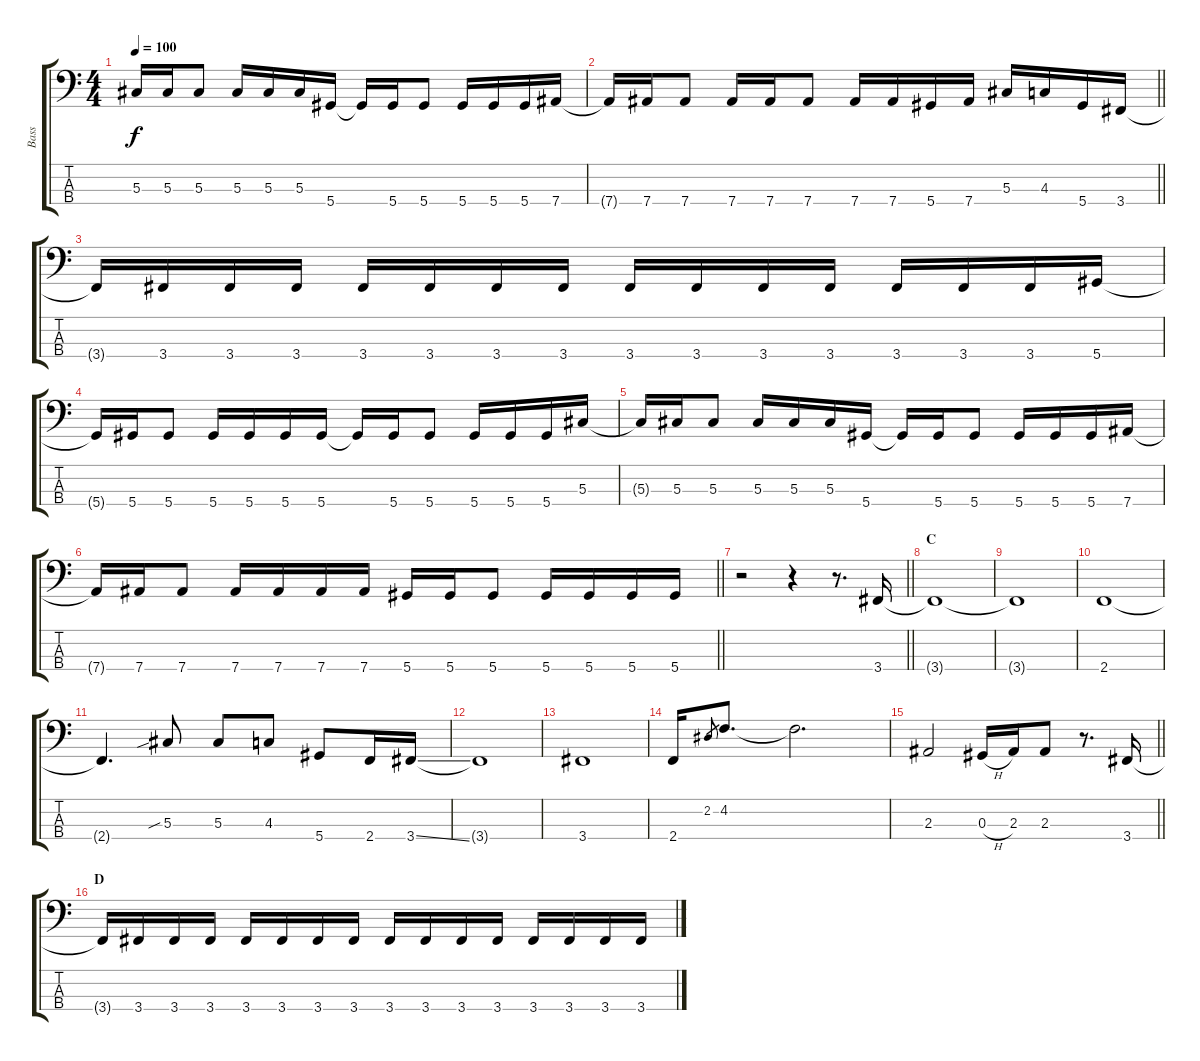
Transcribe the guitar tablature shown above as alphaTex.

\track ("Bass" "Bass") {instrument electricbasspick}
\staff {score tabs}
\tuning (Gb2 Db2 Ab1 Eb1) {hide}
\ts (4 4)
\tempo 100
\clef f4
\ks c
5.3{t}.16{dy f} 5.3.16 5.3.8 5.3.16 5.3.16 5.3.16 5.4.16 5.4{t}.16 5.4.16 5.4.8 5.4.16 5.4.16 5.4.16 7.4.16 |
\barLineRight lightlight
7.4{t}.16 7.4.16 7.4.8 7.4.16 7.4.16 7.4.8 7.4.16 7.4.16 5.4.16 7.4.16 5.3.16 4.3.16 5.4.16 3.4.16 |
3.4{t}.16 3.4.16 3.4.16 3.4.16 3.4.16 3.4.16 3.4.16 3.4.16 3.4.16 3.4.16 3.4.16 3.4.16 3.4.16 3.4.16 3.4.16 5.4.16 |
5.4{t}.16 5.4.16 5.4.8 5.4.16 5.4.16 5.4.16 5.4.16 5.4{t}.16 5.4.16 5.4.8 5.4.16 5.4.16 5.4.16 5.3.16 |
5.3{t}.16 5.3.16 5.3.8 5.3.16 5.3.16 5.3.16 5.4.16 5.4{t}.16 5.4.16 5.4.8 5.4.16 5.4.16 5.4.16 7.4.16 |
\barLineRight lightlight
7.4{t}.16 7.4.16 7.4.8 7.4.16 7.4.16 7.4.16 7.4.16 5.4.16 5.4.16 5.4.8 5.4.16 5.4.16 5.4.16 5.4.16 |
\barLineRight lightlight
r.2 r.4 r.8{d} 3.4.16 |
\section ("" "C")
3.4{t}.1 |
3.4{t}.1 |
2.4.1 |
2.4{t}.4{d} 5.3{sib}.8 5.3.8 4.3.8 5.4.8 2.4.16 3.4{ss}.16 |
3.4{t}.1 |
3.4.1 |
2.4.16 2.2.8{gr} 4.2.8{d} 4.2{t}.2{d} |
\barLineRight lightlight
2.3.2 0.3{h}.16 2.3.16 2.3.8 r.8{d} 3.4.16 |
\section ("" "D")
3.4{t}.16 3.4.16 3.4.16 3.4.16 3.4.16 3.4.16 3.4.16 3.4.16 3.4.16 3.4.16 3.4.16 3.4.16 3.4.16 3.4.16 3.4.16 3.4.16
